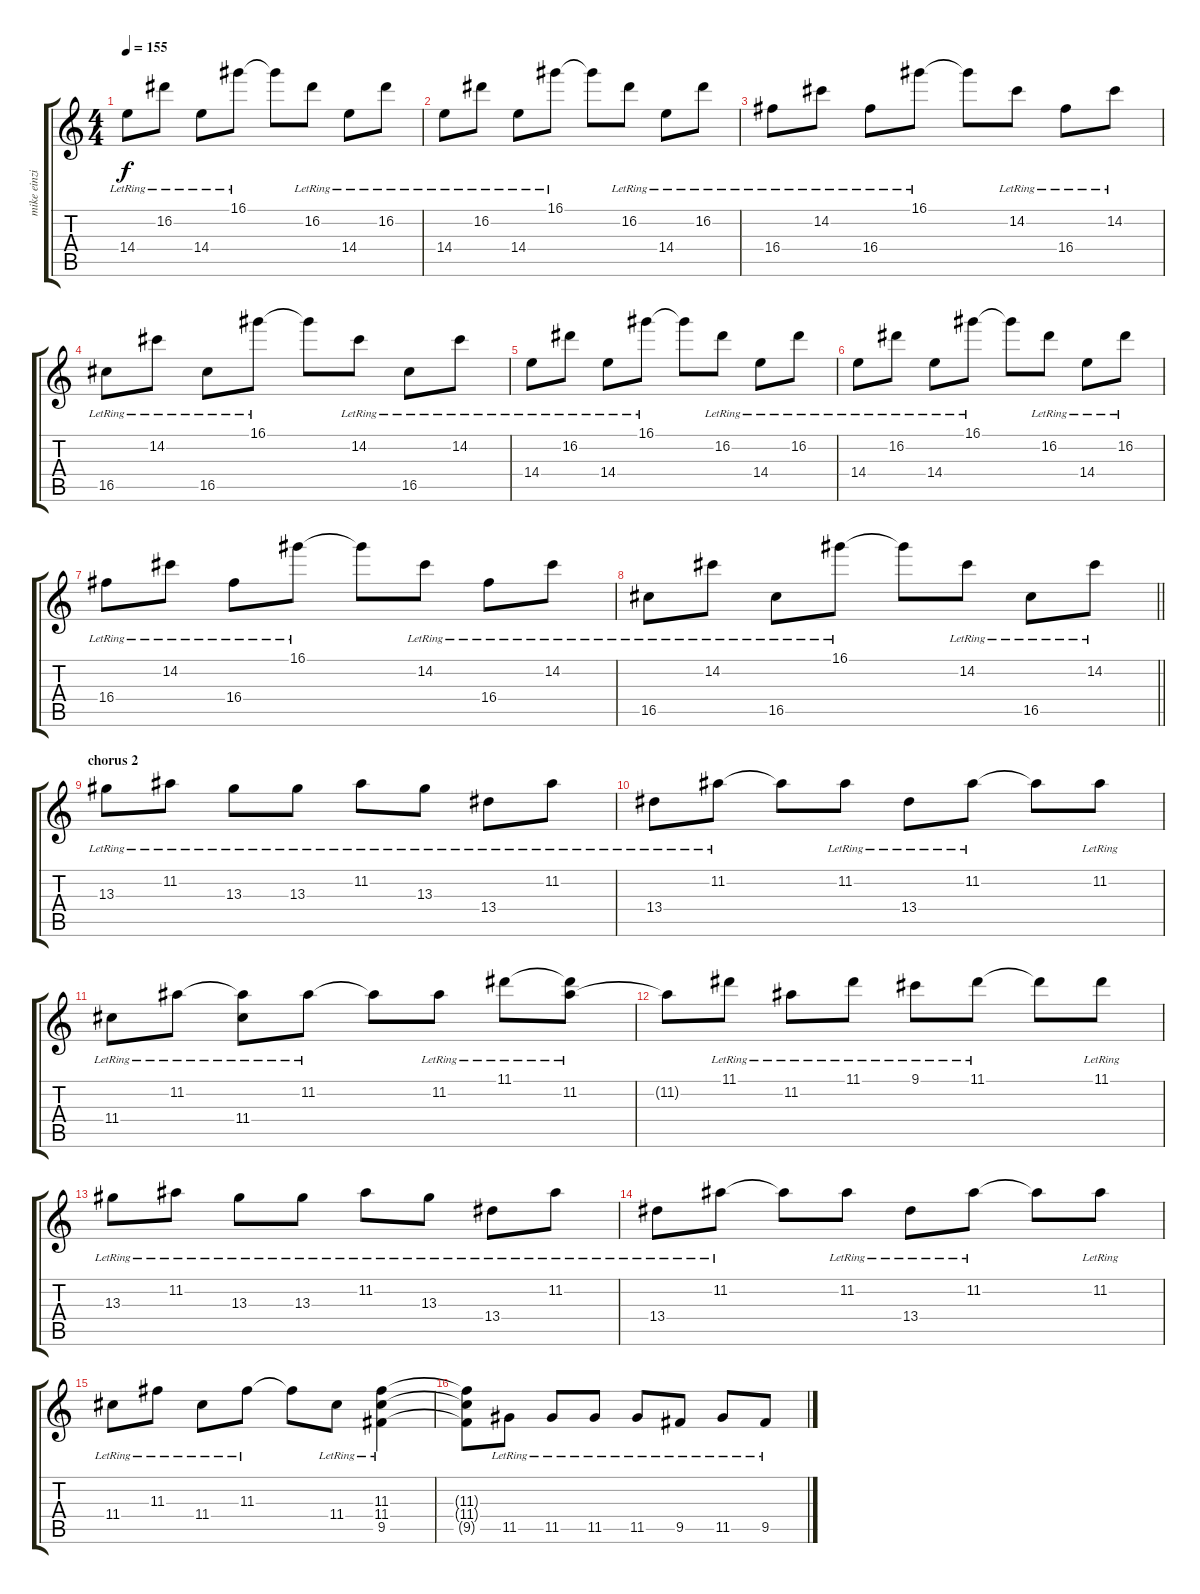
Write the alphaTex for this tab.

\track ("mike einziger" "mike einzi") {instrument electricguitarclean}
\staff {score tabs}
\tuning (E4 B3 G3 D3 A2 E2) {hide}
\ts (4 4)
\tempo 155
\clef g2
\ks c
14.4{lr}.8{dy f} 16.2{lr}.8 14.4{lr}.8 16.1{lr}.8 16.1{t}.8 16.2{lr}.8 14.4{lr}.8 16.2{lr}.8 |
14.4{lr}.8 16.2{lr}.8 14.4{lr}.8 16.1{lr}.8 16.1{t}.8 16.2{lr}.8 14.4{lr}.8 16.2{lr}.8 |
16.4{lr}.8 14.2{lr}.8 16.4{lr}.8 16.1{lr}.8 16.1{t}.8 14.2{lr}.8 16.4{lr}.8 14.2{lr}.8 |
16.5{lr}.8 14.2{lr}.8 16.5{lr}.8 16.1{lr}.8 16.1{t}.8 14.2{lr}.8 16.5{lr}.8 14.2{lr}.8 |
14.4{lr}.8 16.2{lr}.8 14.4{lr}.8 16.1{lr}.8 16.1{t}.8 16.2{lr}.8 14.4{lr}.8 16.2{lr}.8 |
14.4{lr}.8 16.2{lr}.8 14.4{lr}.8 16.1{lr}.8 16.1{t}.8 16.2{lr}.8 14.4{lr}.8 16.2{lr}.8 |
16.4{lr}.8 14.2{lr}.8 16.4{lr}.8 16.1{lr}.8 16.1{t}.8 14.2{lr}.8 16.4{lr}.8 14.2{lr}.8 |
\barLineRight lightlight
16.5{lr}.8 14.2{lr}.8 16.5{lr}.8 16.1{lr}.8 16.1{t}.8 14.2{lr}.8 16.5{lr}.8 14.2{lr}.8 |
\section ("" "chorus 2")
13.3{lr}.8{volume 10 instrument electricguitarclean} 11.2{lr}.8 13.3{lr}.8 13.3{lr}.8 11.2{lr}.8 13.3{lr}.8 13.4{lr}.8 11.2{lr}.8 |
13.4{lr}.8 11.2{lr}.8 11.2{t}.8 11.2{lr}.8 13.4{lr}.8 11.2{lr}.8 11.2{t}.8 11.2{lr}.8 |
11.4{lr}.8 11.2{lr}.8 (11.2{t} 11.4{lr}).8 11.2{lr}.8 11.2{t}.8 11.2{lr}.8 11.1{lr}.8 (11.1{t} 11.2{lr}).8 |
11.2{t}.8 11.1{lr}.8 11.2{lr}.8 11.1{lr}.8 9.1{lr}.8 11.1{lr}.8 11.1{t}.8 11.1{lr}.8 |
13.3{lr}.8 11.2{lr}.8 13.3{lr}.8 13.3{lr}.8 11.2{lr}.8 13.3{lr}.8 13.4{lr}.8 11.2{lr}.8 |
13.4{lr}.8 11.2{lr}.8 11.2{t}.8 11.2{lr}.8 13.4{lr}.8 11.2{lr}.8 11.2{t}.8 11.2{lr}.8 |
11.4{lr}.8 11.3{lr}.8 11.4{lr}.8 11.3{lr}.8 11.3{t}.8 11.4{lr}.8 (11.3{lr} 11.4{lr} 9.5{lr}).4 |
(11.3{t} 11.4{t} 9.5{t}).8 11.5{lr}.8 11.5{lr}.8 11.5{lr}.8 11.5{lr}.8 9.5{lr}.8 11.5{lr}.8 9.5{lr}.8
